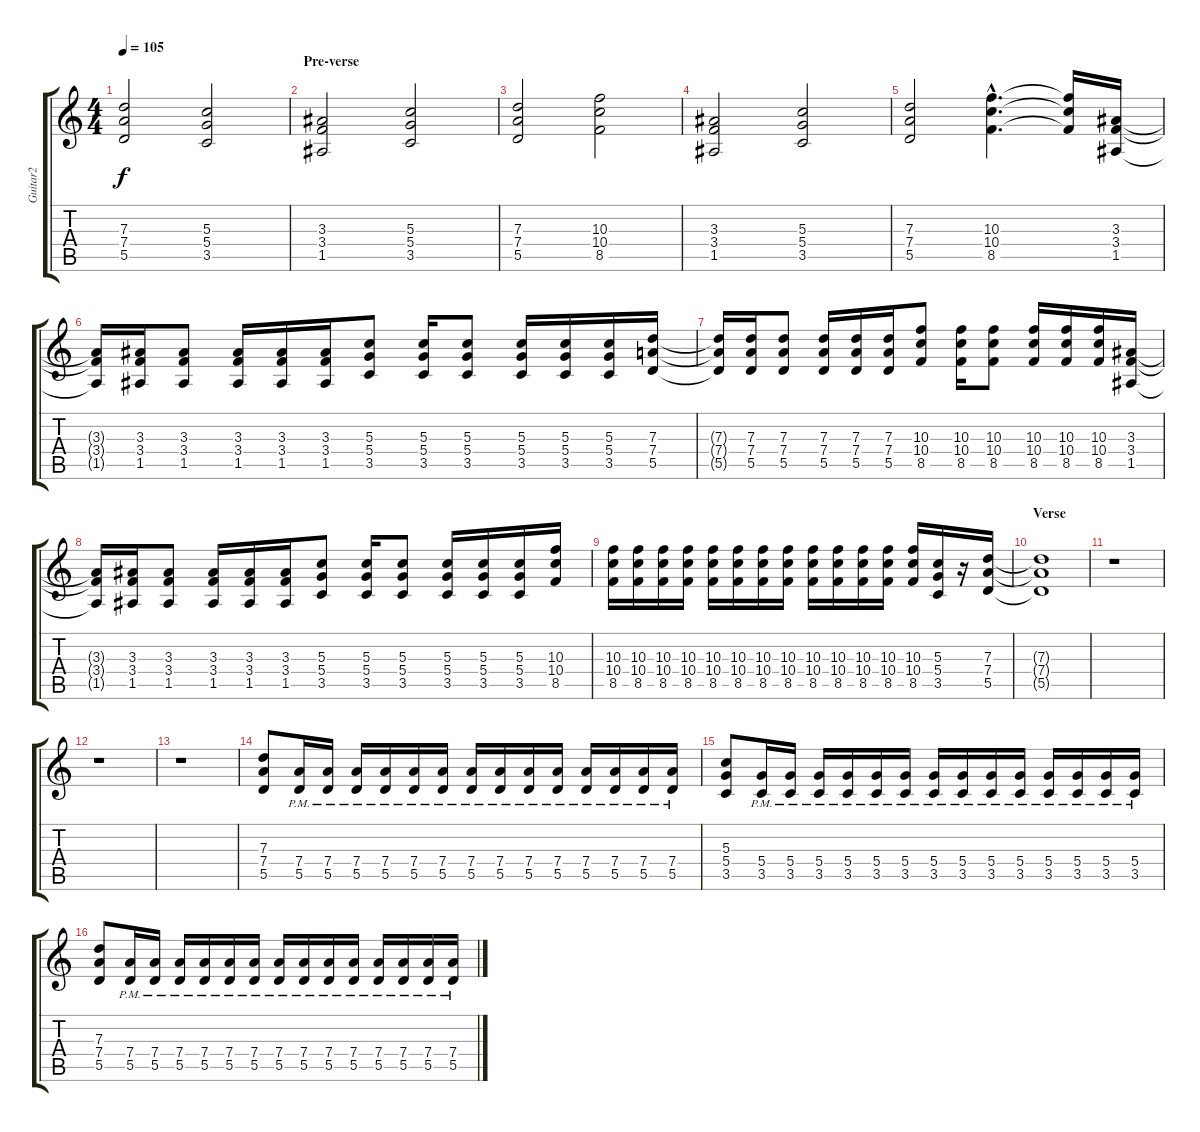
\track ("Guitar2" "Guitar2") {instrument distortionguitar}
\staff {score tabs}
\tuning (E4 B3 G3 D3 A2 E2) {hide}
\ts (4 4)
\tempo 105
\clef g2
\ks c
(7.3 7.4 5.5).2{dy f} (5.3 5.4 3.5).2 |
\section ("" "Pre-verse")
(3.3 3.4 1.5).2 (5.3 5.4 3.5).2 |
(7.3 7.4 5.5).2 (10.3 10.4 8.5).2 |
(3.3 3.4 1.5).2 (5.3 5.4 3.5).2 |
(7.3 7.4 5.5).2 (10.3{hac} 10.4{hac} 8.5{hac}).4{d} (10.3{t} 10.4{t} 8.5{t}).16 (3.3 3.4 1.5).16 |
(3.3{t} 3.4{t} 1.5{t}).16 (3.3 3.4 1.5).16 (3.3 3.4 1.5).8 (3.3 3.4 1.5).16 (3.3 3.4 1.5).16 (3.3 3.4 1.5).16 (5.3 5.4 3.5).8 (5.3 5.4 3.5).16 (5.3 5.4 3.5).8 (5.3 5.4 3.5).16 (5.3 5.4 3.5).16 (5.3 5.4 3.5).16 (7.3 7.4 5.5).16 |
(7.3{t} 7.4{t} 5.5{t}).16 (7.3 7.4 5.5).16 (7.3 7.4 5.5).8 (7.3 7.4 5.5).16 (7.3 7.4 5.5).16 (7.3 7.4 5.5).16 (10.3 10.4 8.5).8 (10.3 10.4 8.5).16 (10.3 10.4 8.5).8 (10.3 10.4 8.5).16 (10.3 10.4 8.5).16 (10.3 10.4 8.5).16 (3.3 3.4 1.5).16 |
(3.3{t} 3.4{t} 1.5{t}).16 (3.3 3.4 1.5).16 (3.3 3.4 1.5).8 (3.3 3.4 1.5).16 (3.3 3.4 1.5).16 (3.3 3.4 1.5).16 (5.3 5.4 3.5).8 (5.3 5.4 3.5).16 (5.3 5.4 3.5).8 (5.3 5.4 3.5).16 (5.3 5.4 3.5).16 (5.3 5.4 3.5).16 (10.3 10.4 8.5).16 |
(10.3 10.4 8.5).16 (10.3 10.4 8.5).16 (10.3 10.4 8.5).16 (10.3 10.4 8.5).16 (10.3 10.4 8.5).16 (10.3 10.4 8.5).16 (10.3 10.4 8.5).16 (10.3 10.4 8.5).16 (10.3 10.4 8.5).16 (10.3 10.4 8.5).16 (10.3 10.4 8.5).16 (10.3 10.4 8.5).16 (10.3 10.4 8.5).16 (5.3 5.4 3.5).16 r.16 (7.3 7.4 5.5).16 |
\section ("" "Verse")
(7.3{t} 7.4{t} 5.5{t}).1 |
r.1 |
r.1 |
r.1 |
(7.3 7.4 5.5).8 (7.4{pm} 5.5{pm}).16 (7.4{pm} 5.5{pm}).16 (7.4{pm} 5.5{pm}).16 (7.4{pm} 5.5{pm}).16 (7.4{pm} 5.5{pm}).16 (7.4{pm} 5.5{pm}).16 (7.4{pm} 5.5{pm}).16 (7.4{pm} 5.5{pm}).16 (7.4{pm} 5.5).16 (7.4{pm} 5.5{pm}).16 (7.4{pm} 5.5{pm}).16 (7.4{pm} 5.5{pm}).16 (7.4{pm} 5.5{pm}).16 (7.4{pm} 5.5{pm}).16 |
(5.3 5.4 3.5).8 (5.4{pm} 3.5{pm}).16 (5.4{pm} 3.5{pm}).16 (5.4{pm} 3.5{pm}).16 (5.4{pm} 3.5{pm}).16 (5.4{pm} 3.5{pm}).16 (5.4{pm} 3.5{pm}).16 (5.4{pm} 3.5{pm}).16 (5.4{pm} 3.5{pm}).16 (5.4{pm} 3.5).16 (5.4{pm} 3.5{pm}).16 (5.4{pm} 3.5{pm}).16 (5.4{pm} 3.5{pm}).16 (5.4{pm} 3.5{pm}).16 (5.4{pm} 3.5{pm}).16 |
(7.3 7.4 5.5).8 (7.4{pm} 5.5{pm}).16 (7.4{pm} 5.5{pm}).16 (7.4{pm} 5.5{pm}).16 (7.4{pm} 5.5{pm}).16 (7.4{pm} 5.5{pm}).16 (7.4{pm} 5.5{pm}).16 (7.4{pm} 5.5{pm}).16 (7.4{pm} 5.5{pm}).16 (7.4{pm} 5.5).16 (7.4{pm} 5.5{pm}).16 (7.4{pm} 5.5{pm}).16 (7.4{pm} 5.5{pm}).16 (7.4{pm} 5.5{pm}).16 (7.4{pm} 5.5{pm}).16
